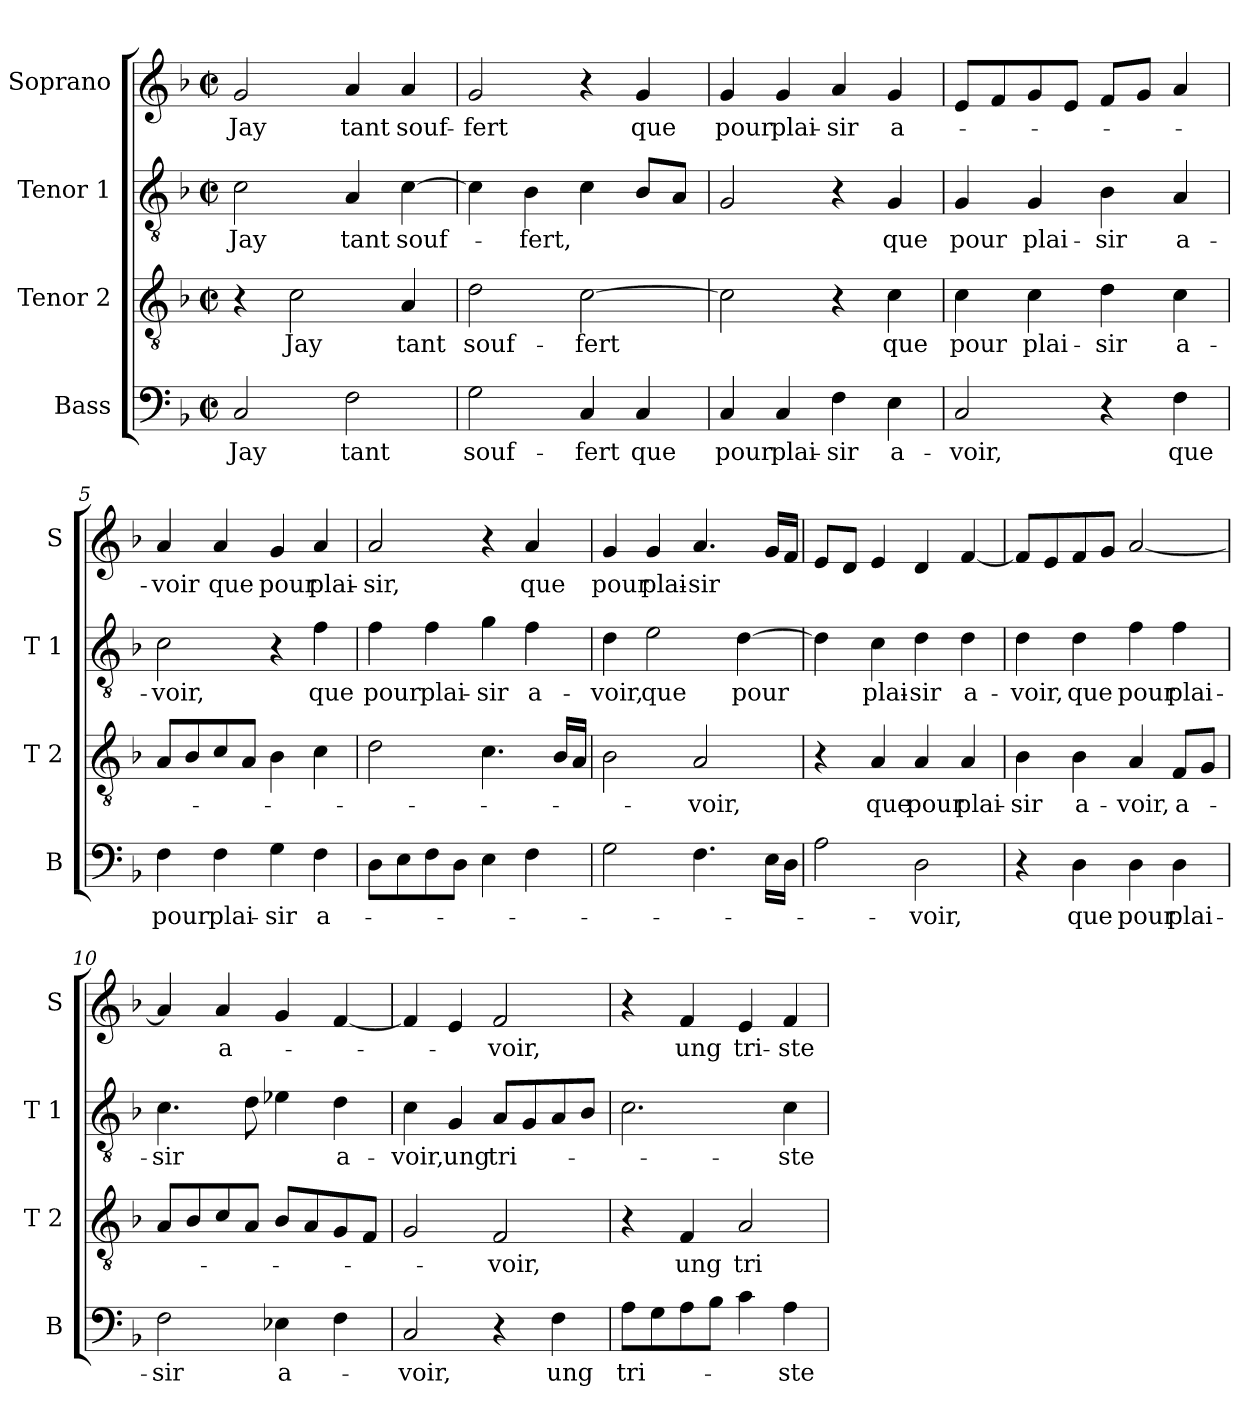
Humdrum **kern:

**kern	**text	**kern	**text	**kern	**text	**kern	**text
*part4	*part4	*part3	*part3	*part2	*part2	*part1	*part1
*staff4	*staff4	*staff3	*staff3	*staff2	*staff2	*staff1	*staff1
*I"Bass	*	*I"Tenor 2	*	*I"Tenor 1	*	*I"Soprano	*
*I'B	*	*I'T 2	*	*I'T 1	*	*I'S	*
*clefF4	*	*clefGv2	*	*clefGv2	*	*clefG2	*
*k[b-]	*	*k[b-]	*	*k[b-]	*	*k[b-]	*
*F:	*	*F:	*	*F:	*	*F:	*
*M2/2	*	*M2/2	*	*M2/2	*	*M2/2	*
*met(c|)	*	*met(c|)	*	*met(c|)	*	*met(c|)	*
=1	=1	=1	=1	=1	=1	=1	=1
!	!LO:LY:b	!	!	!	!LO:LY:b	!	!LO:LY:b
2C/	Jay	4r	.	2c\	Jay	2g/	Jay
!	!	!	!LO:LY:b	!	!	!	!
.	.	2c\	Jay	.	.	.	.
!	!LO:LY:b	!	!	!	!LO:LY:b	!	!LO:LY:b
2F\	tant	.	.	4A/	tant	4a/	tant
!	!	!	!LO:LY:b	!	!LO:LY:b	!	!LO:LY:b
.	.	4A/	tant	[4c\	souf-	4a/	souf-
=2	=2	=2	=2	=2	=2	=2	=2
!	!LO:LY:b	!	!LO:LY:b	!	!	!	!LO:LY:b
2G\	souf-	2d\	souf-	4c\]	.	2g/	-fert
!	!	!	!	!	!LO:LY:b	!	!
.	.	.	.	4B-\	-fert,	.	.
!	!LO:LY:b	!	!LO:LY:b	!	!	!	!
4C/	-fert	[2c\	-fert	4c\	.	4r	.
!	!LO:LY:b	!	!	!	!	!	!LO:LY:b
4C/	que	.	.	8B-/L	.	4g/	que
.	.	.	.	8A/J	.	.	.
=3	=3	=3	=3	=3	=3	=3	=3
!	!LO:LY:b	!	!	!	!	!	!LO:LY:b
4C/	pour	2c\]	.	2G/	.	4g/	pour
!	!LO:LY:b	!	!	!	!	!	!LO:LY:b
4C/	plai-	.	.	.	.	4g/	plai-
!	!LO:LY:b	!	!	!	!	!	!LO:LY:b
4F\	-sir	4r	.	4r	.	4a/	-sir
!	!LO:LY:b	!	!LO:LY:b	!	!LO:LY:b	!	!LO:LY:b
4E\	a-	4c\	que	4G/	que	4g/	a-
=4	=4	=4	=4	=4	=4	=4	=4
!	!LO:LY:b	!	!LO:LY:b	!	!LO:LY:b	!	!
2C/	-voir,	4c\	pour	4G/	pour	8e/L	.
.	.	.	.	.	.	8f/	.
!	!	!	!LO:LY:b	!	!LO:LY:b	!	!
.	.	4c\	plai-	4G/	plai-	8g/	.
.	.	.	.	.	.	8e/J	.
!	!	!	!LO:LY:b	!	!LO:LY:b	!	!
4r	.	4d\	-sir	4B-\	-sir	8f/L	.
.	.	.	.	.	.	8g/J	.
!	!LO:LY:b	!	!LO:LY:b	!	!LO:LY:b	!	!
4F\	que	4c\	a-	4A/	a-	4a/	.
=5	=5	=5	=5	=5	=5	=5	=5
!	!LO:LY:b	!	!	!	!LO:LY:b	!	!LO:LY:b
4F\	pour	8A/L	.	2c\	-voir,	4a/	-voir
.	.	8B-/	.	.	.	.	.
!	!LO:LY:b	!	!	!	!	!	!LO:LY:b
4F\	plai-	8c/	.	.	.	4a/	que
.	.	8A/J	.	.	.	.	.
!	!LO:LY:b	!	!	!	!	!	!LO:LY:b
4G\	-sir	4B-\	.	4r	.	4g/	pour
!	!LO:LY:b	!	!	!	!LO:LY:b	!	!LO:LY:b
4F\	a-	4c\	.	4f\	que	4a/	plai-
!!LO:LB:g=z
=6	=6	=6	=6	=6	=6	=6	=6
!	!	!	!	!	!LO:LY:b	!	!LO:LY:b
8D\L	.	2d\	.	4f\	pour	2a/	-sir,
8E\	.	.	.	.	.	.	.
!	!	!	!	!	!LO:LY:b	!	!
8F\	.	.	.	4f\	plai-	.	.
8D\J	.	.	.	.	.	.	.
!	!	!	!	!	!LO:LY:b	!	!
4E\	.	4.c\	.	4g\	-sir	4r	.
!	!	!	!	!	!LO:LY:b	!	!LO:LY:b
4F\	.	.	.	4f\	a-	4a/	que
.	.	16B-/LL	.	.	.	.	.
.	.	16A/JJ	.	.	.	.	.
=7	=7	=7	=7	=7	=7	=7	=7
!	!	!	!	!	!LO:LY:b	!	!LO:LY:b
2G\	.	2B-\	.	4d\	-voir,	4g/	pour
!	!	!	!	!	!LO:LY:b	!	!LO:LY:b
.	.	.	.	2e\	que	4g/	plai-
!	!	!	!LO:LY:b	!	!	!	!LO:LY:b
4.F\	.	2A/	-voir,	.	.	4.a/	-sir
!	!	!	!	!	!LO:LY:b	!	!
.	.	.	.	[4d\	pour	.	.
16E\LL	.	.	.	.	.	16g/LL	.
16D\JJ	.	.	.	.	.	16f/JJ	.
=8	=8	=8	=8	=8	=8	=8	=8
2A\	.	4r	.	4d\]	.	8e/L	.
.	.	.	.	.	.	8d/J	.
!	!	!	!LO:LY:b	!	!LO:LY:b	!	!
.	.	4A/	que	4c\	plai-	4e/	.
!	!LO:LY:b	!	!LO:LY:b	!	!LO:LY:b	!	!
2D\	-voir,	4A/	pour	4d\	-sir	4d/	.
!	!	!	!LO:LY:b	!	!LO:LY:b	!	!
.	.	4A/	plai-	4d\	a-	[4f/	.
=9	=9	=9	=9	=9	=9	=9	=9
!	!	!	!LO:LY:b	!	!LO:LY:b	!	!
4r	.	4B-\	-sir	4d\	-voir,	8f/L]	.
.	.	.	.	.	.	8e/	.
!	!LO:LY:b	!	!LO:LY:b	!	!LO:LY:b	!	!
4D\	que	4B-\	a-	4d\	que	8f/	.
.	.	.	.	.	.	8g/J	.
!	!LO:LY:b	!	!LO:LY:b	!	!LO:LY:b	!	!
4D\	pour	4A/	-voir,	4f\	pour	[2a/	.
!	!LO:LY:b	!	!LO:LY:b	!	!LO:LY:b	!	!
4D\	plai-	8F/L	a-	4f\	plai-	.	.
.	.	8G/J	.	.	.	.	.
=10	=10	=10	=10	=10	=10	=10	=10
!	!LO:LY:b	!	!	!	!LO:LY:b	!	!
2F\	-sir	8A/L	.	4.c\	-sir	4a/]	.
.	.	8B-/	.	.	.	.	.
!	!	!	!	!	!	!	!LO:LY:b
.	.	8c/	.	.	.	4a/	a-
.	.	8A/J	.	8d\	.	.	.
!	!LO:LY:b	!	!	!	!	!	!
4E-X\	a-	8B-/L	.	4e-X\	.	4g/	.
.	.	8A/	.	.	.	.	.
!	!	!	!	!	!LO:LY:b	!	!
4F\	.	8G/	.	4d\	a-	[4f/	.
.	.	8F/J	.	.	.	.	.
!!LO:PB:g=z
=11	=11	=11	=11	=11	=11	=11	=11
!	!LO:LY:b	!	!	!	!LO:LY:b	!	!
2C/	-voir,	2G/	.	4c\	-voir,	4f/]	.
!	!	!	!	!	!LO:LY:b	!	!
.	.	.	.	4G/	ung	4e/	.
!	!	!	!LO:LY:b	!	!LO:LY:b	!	!LO:LY:b
4r	.	2F/	-voir,	8A/L	tri-	2f/	-voir,
.	.	.	.	8G/	.	.	.
!	!LO:LY:b	!	!	!	!	!	!
4F\	ung	.	.	8A/	.	.	.
.	.	.	.	8B-/J	.	.	.
=12	=12	=12	=12	=12	=12	=12	=12
!	!LO:LY:b	!	!	!	!	!	!
8A\L	tri-	4r	.	2.c\	.	4r	.
8G\	.	.	.	.	.	.	.
!	!	!	!LO:LY:b	!	!	!	!LO:LY:b
8A\	.	4F/	ung	.	.	4f/	ung
8B-\J	.	.	.	.	.	.	.
!	!	!	!LO:LY:b	!	!	!	!LO:LY:b
4c\	.	2A/	tri-	.	.	4e/	tri-
!	!LO:LY:b	!	!	!	!LO:LY:b	!	!LO:LY:b
4A\	-ste	.	.	4c\	-ste	4f/	-ste
=	=	=	=	=	=	=	=
*-	*-	*-	*-	*-	*-	*-	*-
